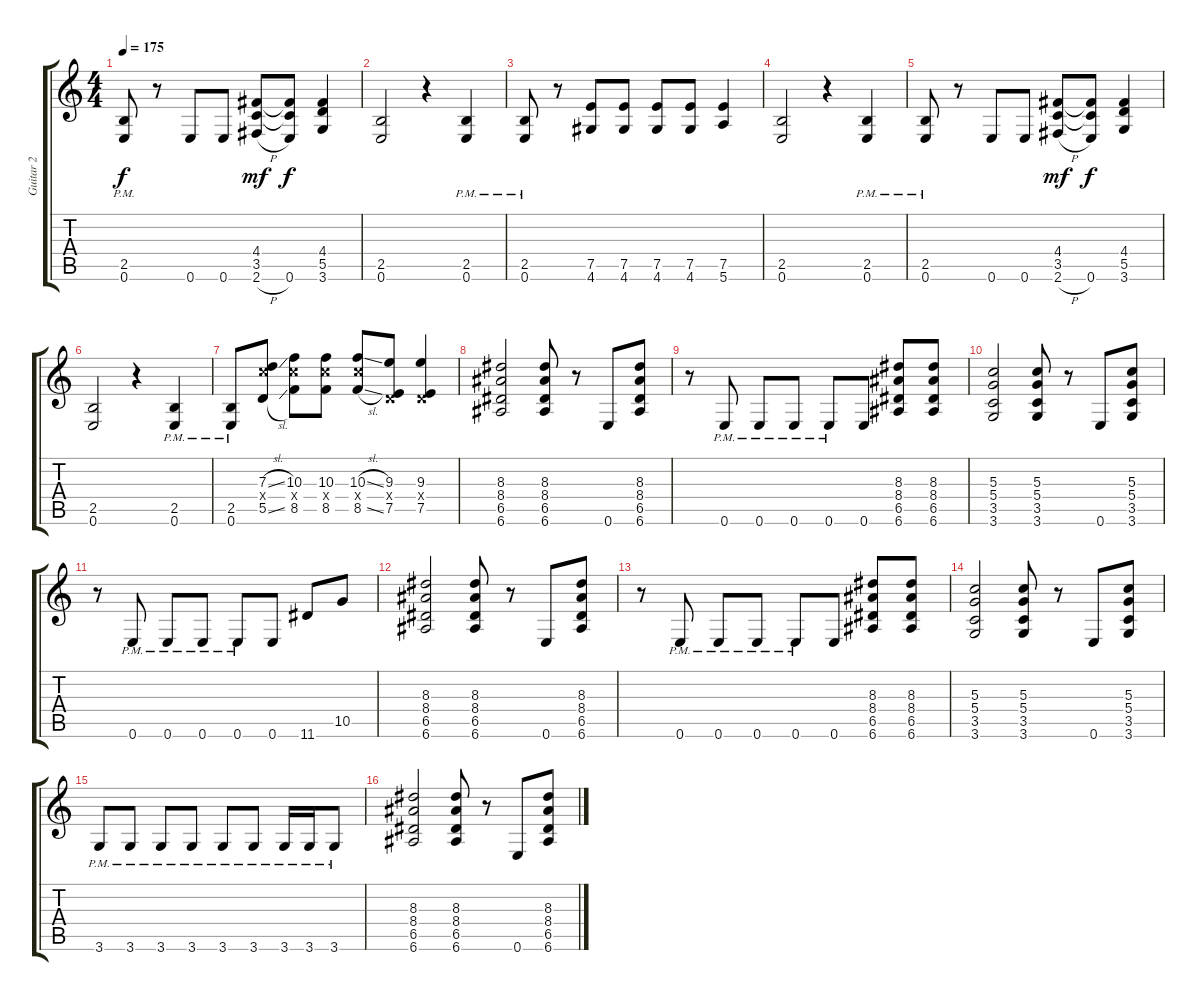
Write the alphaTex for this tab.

\track ("Guitar 2" "Guitar 2") {instrument distortionguitar}
\staff {score tabs}
\tuning (E4 B3 G3 D3 A2 E2) {hide}
\ts (4 4)
\tempo 175
\clef g2
\ks c
(2.5{pm} 0.6).8{dy f} r.8 0.6.8 0.6.8 (4.4 3.5 2.6{h}).8{dy mf} (4.4{t} 3.5{t} 0.6).8{dy f} (4.4 5.5 3.6).4 |
(2.5 0.6).2 r.4 (2.5{pm} 0.6).4 |
(2.5{pm} 0.6).8 r.8 (7.5 4.6).8 (7.5 4.6).8 (7.5 4.6).8 (7.5 4.6).8 (7.5 5.6).4 |
(2.5 0.6).2 r.4 (2.5{pm} 0.6).4 |
(2.5{pm} 0.6).8 r.8 0.6.8 0.6.8 (4.4 3.5 2.6{h}).8{dy mf} (4.4{t} 3.5{t} 0.6).8{dy f} (4.4 5.5 3.6).4 |
(2.5 0.6).2 r.4 (2.5{pm} 0.6).4 |
(2.5{pm} 0.6).8 (7.3{sl} 10.4{x} 5.5{sl}).8 (10.3 10.4{x} 8.5).8 (10.3 10.4{x} 8.5).8 (10.3{sl} 10.4{x} 8.5{sl}).8 (9.3 0.4{x} 7.5).8 (9.3 0.4{x} 7.5).4 |
(8.3 8.4 6.5 6.6).2 (8.3 8.4 6.5 6.6).8 r.8 0.6.8 (8.3 8.4 6.5 6.6).8 |
r.8 0.6{pm}.8 0.6{pm}.8 0.6{pm}.8 0.6{pm}.8 0.6.8 (8.3 8.4 6.5 6.6).8 (8.3 8.4 6.5 6.6).8 |
(5.3 5.4 3.5 3.6).2 (5.3 5.4 3.5 3.6).8 r.8 0.6.8 (5.3 5.4 3.5 3.6).8 |
r.8 0.6{pm}.8 0.6{pm}.8 0.6{pm}.8 0.6{pm}.8 0.6.8 11.6.8 10.5.8 |
(8.3 8.4 6.5 6.6).2 (8.3 8.4 6.5 6.6).8 r.8 0.6.8 (8.3 8.4 6.5 6.6).8 |
r.8 0.6{pm}.8 0.6{pm}.8 0.6{pm}.8 0.6{pm}.8 0.6.8 (8.3 8.4 6.5 6.6).8 (8.3 8.4 6.5 6.6).8 |
(5.3 5.4 3.5 3.6).2 (5.3 5.4 3.5 3.6).8 r.8 0.6.8 (5.3 5.4 3.5 3.6).8 |
3.6{pm}.8 3.6{pm}.8 3.6{pm}.8 3.6{pm}.8 3.6{pm}.8 3.6{pm}.8 3.6{pm}.16 3.6{pm}.16 3.6{pm}.8 |
(8.3 8.4 6.5 6.6).2 (8.3 8.4 6.5 6.6).8 r.8 0.6.8 (8.3 8.4 6.5 6.6).8
